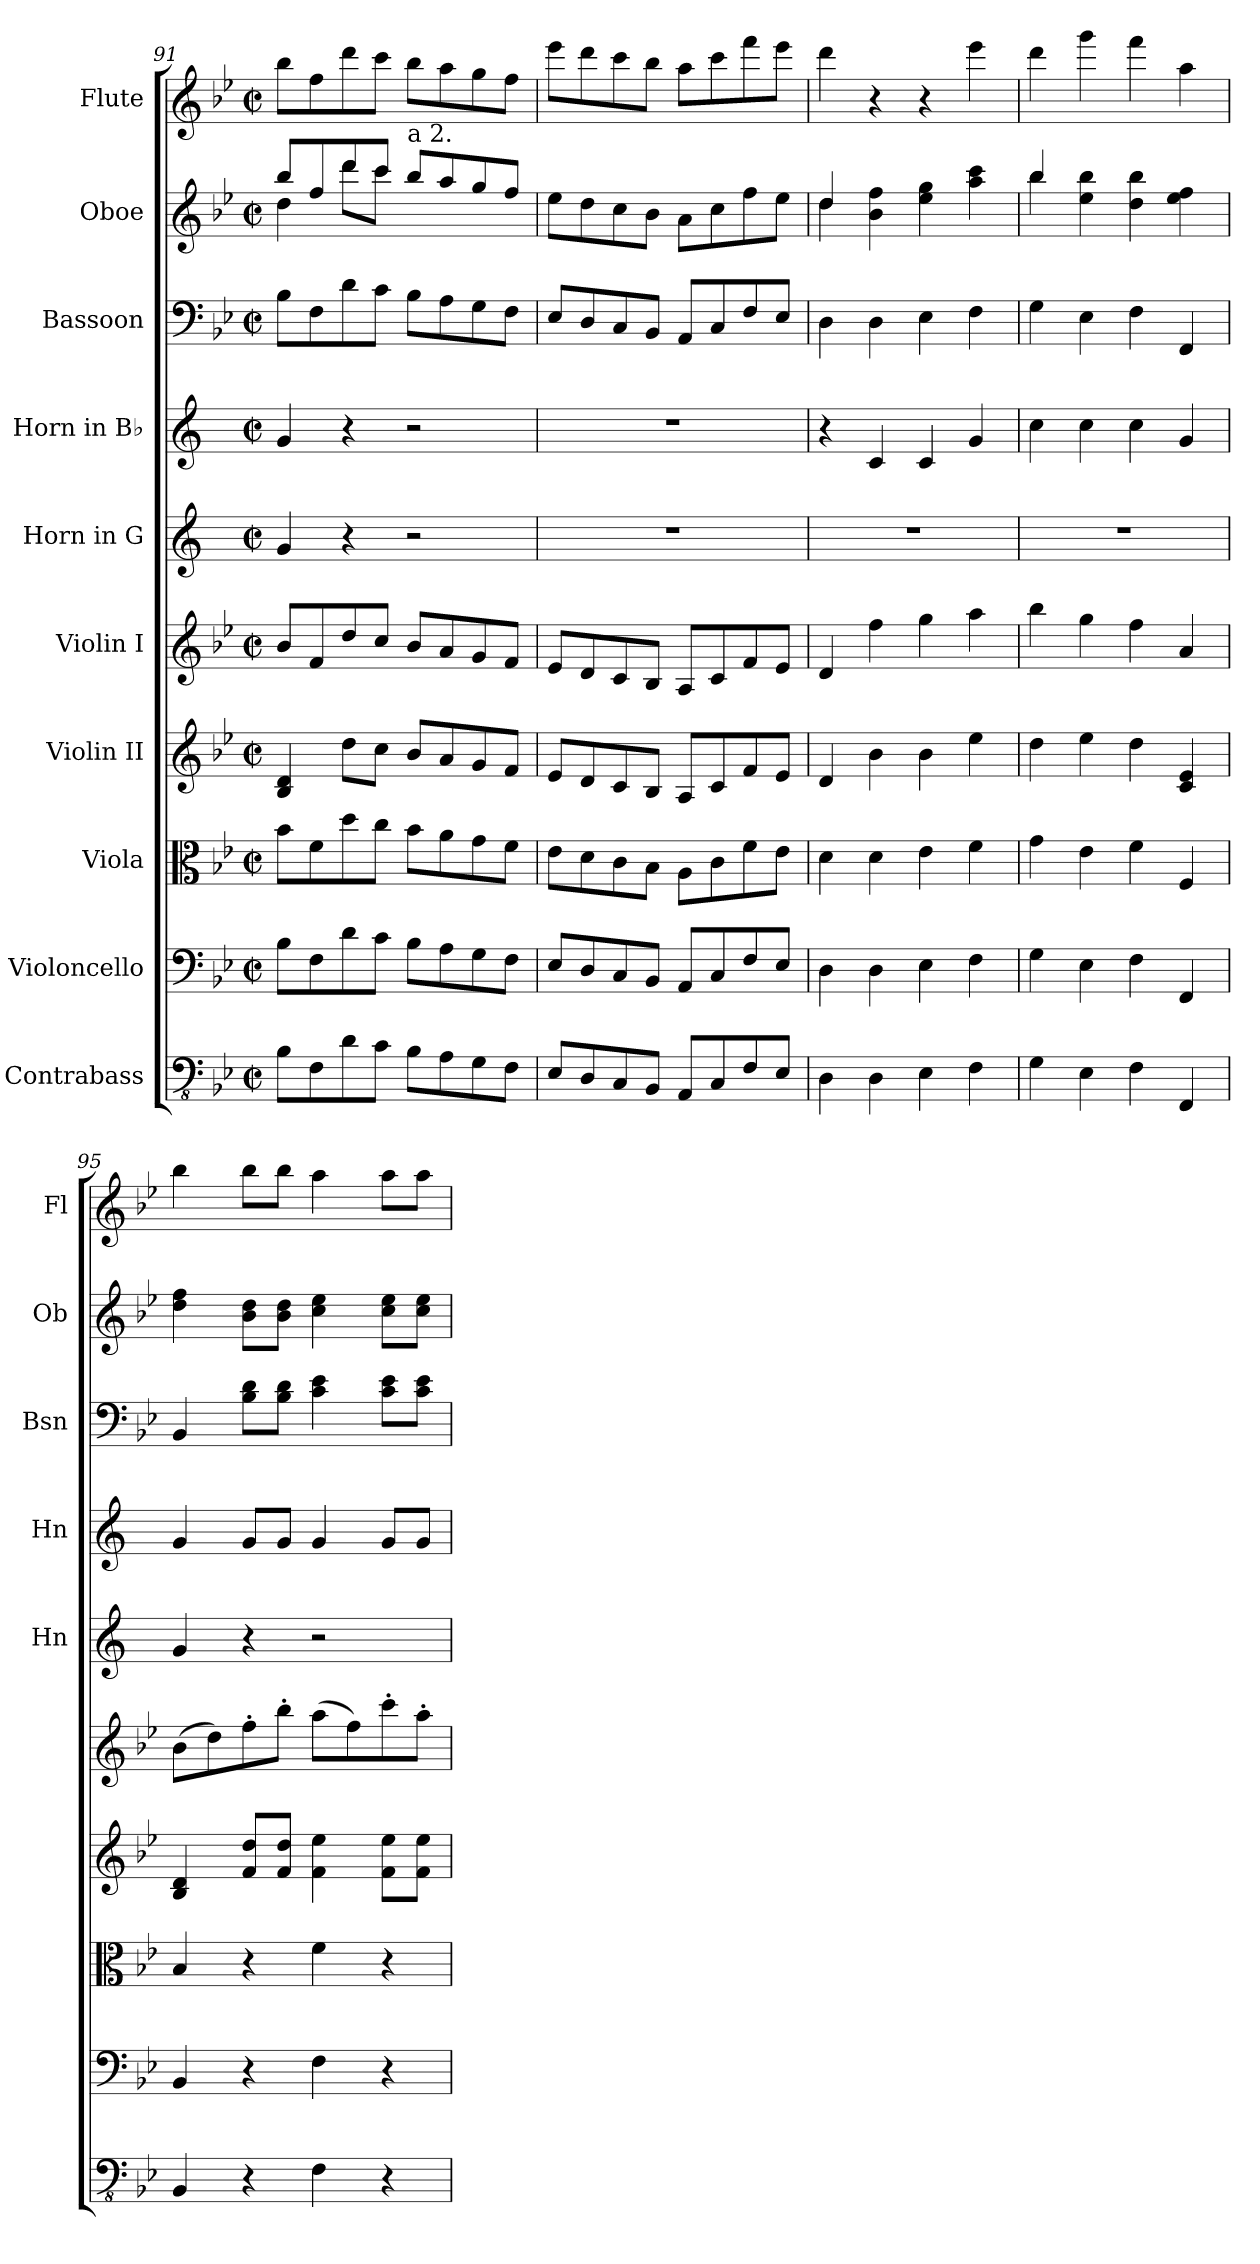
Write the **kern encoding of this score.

**kern	**kern	**kern	**kern	**kern	**kern	**kern	**kern	**kern	**kern
*part10	*part9	*part8	*part7	*part6	*part5	*part4	*part3	*part2	*part1
*staff10	*staff9	*staff8	*staff7	*staff6	*staff5	*staff4	*staff3	*staff2	*staff1
*I"Contrabass	*I"Violoncello	*I"Viola	*I"Violin II	*I"Violin I	*I"Horn in G	*I"Horn in B♭	*I"Bassoon	*I"Oboe	*I"Flute
*	*	*	*	*	*I'Hn	*I'Hn	*I'Bsn	*I'Ob	*I'Fl
*clefFv4	*clefF4	*clefC3	*clefG2	*clefG2	*clefG2	*clefG2	*clefF4	*clefG2	*clefG2
*	*	*	*	*	*ITrd3c5	*ITrd1c2	*	*	*
*k[b-e-]	*k[b-e-]	*k[b-e-]	*k[b-e-]	*k[b-e-]	*k[f#]	*k[b-e-]	*k[b-e-]	*k[b-e-]	*k[b-e-]
*M2/2	*M2/2	*M2/2	*M2/2	*M2/2	*M2/2	*M2/2	*M2/2	*M2/2	*M2/2
*met(c|)	*met(c|)	*met(c|)	*met(c|)	*met(c|)	*met(c|)	*met(c|)	*met(c|)	*met(c|)	*met(c|)
=91	=91	=91	=91	=91	=91	=91	=91	=91	=91
*	*	*	*	*	*	*	*	*^	*
8BB-\L	8B-\L	8b-\L	4B-/ 4d/	8b-/L	4d/	4f/	8B-\L	8bb-/L	4dd\	8bb-\L
8FF\	8F\	8f\	.	8f/	.	.	8F\	8ff/	.	8ff\
8D\	8d\	8dd\	8dd\L	8dd/	4r	4r	8d\	8ddd/	8ddd\L	8ddd\
8C\J	8c\J	8cc\J	8cc\J	8cc/J	.	.	8c\J	8ccc/J	8ccc\J	8ccc\J
!	!	!	!	!	!	!	!	!LO:TX:a:t=a 2.	!	!
8BB-\L	8B-\L	8b-\L	8b-/L	8b-/L	2r	2r	8B-\L	8bb-/L	2ryy	8bb-\L
8AA\	8A\	8a\	8a/	8a/	.	.	8A\	8aa/	.	8aa\
8GG\	8G\	8g\	8g/	8g/	.	.	8G\	8gg/	.	8gg\
8FF\J	8F\J	8f\J	8f/J	8f/J	.	.	8F\J	8ff/J	.	8ff\J
*	*	*	*	*	*	*	*	*v	*v	*
=92	=92	=92	=92	=92	=92	=92	=92	=92	=92
8EE-/L	8E-/L	8e-\L	8e-/L	8e-/L	1r	1r	8E-/L	8ee-\L	8eee-\L
8DD/	8D/	8d\	8d/	8d/	.	.	8D/	8dd\	8ddd\
8CC/	8C/	8c\	8c/	8c/	.	.	8C/	8cc\	8ccc\
8BBB-/J	8BB-/J	8B-\J	8B-/J	8B-/J	.	.	8BB-/J	8b-\J	8bb-\J
8AAA/L	8AA/L	8A\L	8A/L	8A/L	.	.	8AA/L	8a\L	8aa\L
8CC/	8C/	8c\	8c/	8c/	.	.	8C/	8cc\	8ccc\
8FF/	8F/	8f\	8f/	8f/	.	.	8F/	8ff\	8fff\
8EE-/J	8E-/J	8e-\J	8e-/J	8e-/J	.	.	8E-/J	8ee-\J	8eee-\J
=93	=93	=93	=93	=93	=93	=93	=93	=93	=93
*	*	*	*	*	*	*	*	*^	*
4DD\	4D\	4d\	4d/	4d/	1r	4r	4D\	4dd/	4dd\	4ddd\
4DD\	4D\	4d\	4b-\	4ff\	.	4B-/	4D\	4b-\ 4ff\	2.ryy	4r
4EE-\	4E-\	4e-\	4b-\	4gg\	.	4B-/	4E-\	4ee-\ 4gg\	.	4r
4FF\	4F\	4f\	4ee-\	4aa\	.	4f/	4F\	4aa\ 4ccc\	.	4eee-\
=94	=94	=94	=94	=94	=94	=94	=94	=94	=94	=94
4GG\	4G\	4g\	4dd\	4bb-\	1r	4b-\	4G\	4bb-/	4bb-\	4ddd\
4EE-\	4E-\	4e-\	4ee-\	4gg\	.	4b-\	4E-\	4ee-\ 4bb-\	2.ryy	4ggg\
4FF\	4F\	4f\	4dd\	4ff\	.	4b-\	4F\	4dd\ 4bb-\	.	4fff\
4FFF/	4FF/	4F/	4c/ 4e-/	4a/	.	4f/	4FF/	4ee-\ 4ff\	.	4aa\
*	*	*	*	*	*	*	*	*v	*v	*
=95	=95	=95	=95	=95	=95	=95	=95	=95	=95
4BBB-/	4BB-/	4B-/	4B-/ 4d/	(8b-\L	4d/	4f/	4BB-/	4dd\ 4ff\	4bb-\
.	.	.	.	8dd\)	.	.	.	.	.
4r	4r	4r	8f/ 8dd/L	8ff'\	4r	8f/L	8B-\ 8d\L	8b-\ 8dd\L	8bb-\L
.	.	.	8f/ 8dd/J	8bb-'\J	.	8f/J	8B-\ 8d\J	8b-\ 8dd\J	8bb-\J
4FF\	4F\	4f\	4f\ 4ee-\	(8aa\L	2r	4f/	4c\ 4e-\	4cc\ 4ee-\	4aa\
.	.	.	.	8ff\)	.	.	.	.	.
4r	4r	4r	8f\ 8ee-\L	8ccc'\	.	8f/L	8c\ 8e-\L	8cc\ 8ee-\L	8aa\L
.	.	.	8f\ 8ee-\J	8aa'\J	.	8f/J	8c\ 8e-\J	8cc\ 8ee-\J	8aa\J
=	=	=	=	=	=	=	=	=	=
*-	*-	*-	*-	*-	*-	*-	*-	*-	*-
